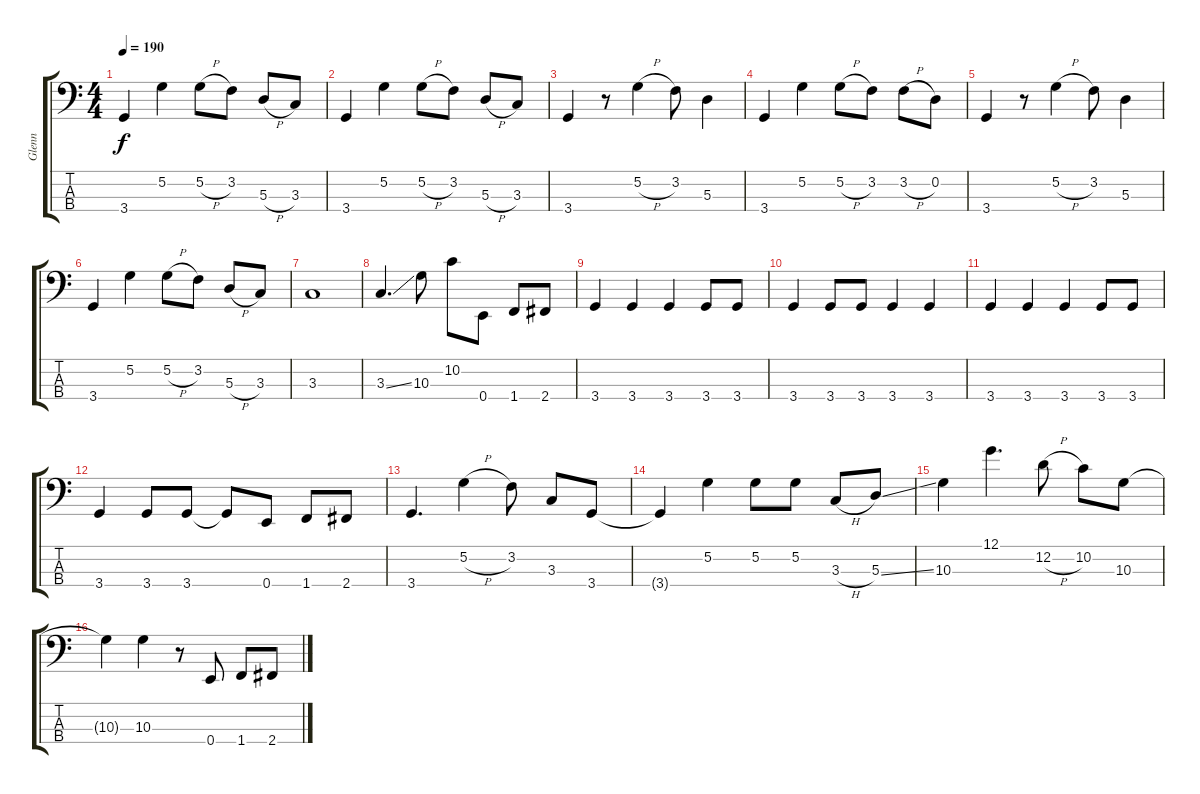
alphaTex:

\track ("Glenn" "Glenn") {instrument electricbasspick}
\staff {score tabs}
\tuning (G2 D2 A1 E1) {hide}
\ts (4 4)
\tempo 190
\clef f4
\ks c
3.4.4{dy f} 5.2.4 5.2{h}.8 3.2.8 5.3{h}.8 3.3.8 |
3.4.4 5.2.4 5.2{h}.8 3.2.8 5.3{h}.8 3.3.8 |
3.4.4 r.8 5.2{h}.4 3.2.8 5.3.4 |
3.4.4 5.2.4 5.2{h}.8 3.2.8 3.2{h}.8 0.2.8 |
3.4.4 r.8 5.2{h}.4 3.2.8 5.3.4 |
3.4.4 5.2.4 5.2{h}.8 3.2.8 5.3{h}.8 3.3.8 |
3.3.1 |
3.3{ss}.4{d} 10.3.8 10.2.8 0.4.8 1.4.8 2.4.8 |
3.4.4 3.4.4 3.4.4 3.4.8 3.4.8 |
3.4.4 3.4.8 3.4.8 3.4.4 3.4.4 |
3.4.4 3.4.4 3.4.4 3.4.8 3.4.8 |
3.4.4 3.4.8 3.4.8 3.4{t}.8 0.4.8 1.4.8 2.4.8 |
3.4.4{d} 5.2{h}.4 3.2.8 3.3.8 3.4.8 |
3.4{t}.4 5.2.4 5.2.8 5.2.8 3.3{h}.8 5.3{ss}.8 |
10.3.4 12.1.4{d} 12.2{h}.8 10.2.8 10.3.8 |
10.3{t}.4 10.3.4 r.8 0.4.8 1.4.8 2.4.8
